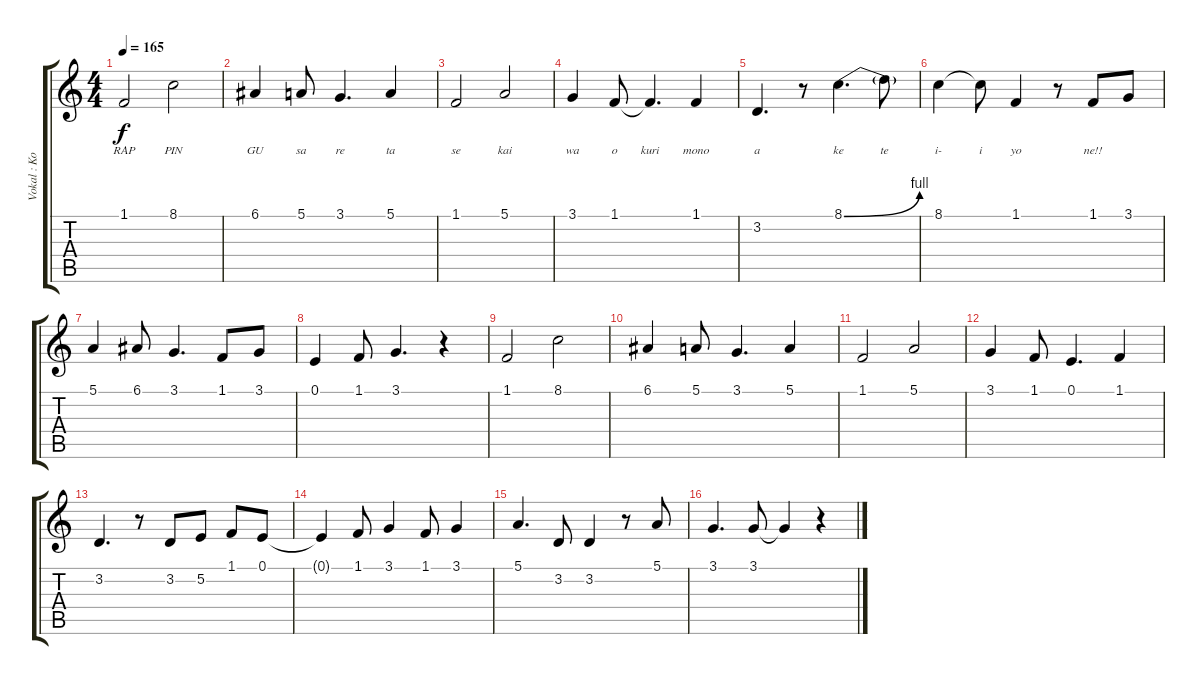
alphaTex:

\track ("Vokal : Kotobuki Tsumugi - Chan" "Vokal : Ko") {instrument flute}
\staff {score tabs}
\tuning (E4 B3 G3 D3 A2 E2) {hide}
\ts (4 4)
\tempo 165
\clef g2
\ks c
1.1.2{lyrics (0 "RAP") lyrics (1 "") lyrics (2 "") lyrics (3 "") lyrics (4 "") dy f} 8.1.2{lyrics (0 "PIN") lyrics (1 "") lyrics (2 "") lyrics (3 "") lyrics (4 "")} |
6.1.4{lyrics (0 "GU") lyrics (1 "") lyrics (2 "") lyrics (3 "") lyrics (4 "")} 5.1.8{lyrics (0 "sa") lyrics (1 "") lyrics (2 "") lyrics (3 "") lyrics (4 "")} 3.1.4{d lyrics (0 "re") lyrics (1 "") lyrics (2 "") lyrics (3 "") lyrics (4 "")} 5.1.4{lyrics (0 "ta") lyrics (1 "") lyrics (2 "") lyrics (3 "") lyrics (4 "")} |
1.1.2{lyrics (0 "se") lyrics (1 "") lyrics (2 "") lyrics (3 "") lyrics (4 "")} 5.1.2{lyrics (0 "kai") lyrics (1 "") lyrics (2 "") lyrics (3 "") lyrics (4 "")} |
3.1.4{lyrics (0 "wa") lyrics (1 "") lyrics (2 "") lyrics (3 "") lyrics (4 "")} 1.1.8{lyrics (0 "o") lyrics (1 "") lyrics (2 "") lyrics (3 "") lyrics (4 "")} 1.1{t}.4{d lyrics (0 "kuri") lyrics (1 "") lyrics (2 "") lyrics (3 "") lyrics (4 "")} 1.1.4{lyrics (0 "mono") lyrics (1 "") lyrics (2 "") lyrics (3 "") lyrics (4 "")} |
3.2.4{d lyrics (0 "a") lyrics (1 "") lyrics (2 "") lyrics (3 "") lyrics (4 "")} r.8 8.1{be (bend 0 0 60 4)}.4{d lyrics (0 "ke") lyrics (1 "") lyrics (2 "") lyrics (3 "") lyrics (4 "")} 8.1{t}.8{lyrics (0 "te") lyrics (1 "") lyrics (2 "") lyrics (3 "") lyrics (4 "")} |
8.1.4{lyrics (0 "i-") lyrics (1 "") lyrics (2 "") lyrics (3 "") lyrics (4 "")} 8.1{t}.8{lyrics (0 "i") lyrics (1 "") lyrics (2 "") lyrics (3 "") lyrics (4 "")} 1.1.4{lyrics (0 "yo") lyrics (1 "") lyrics (2 "") lyrics (3 "") lyrics (4 "")} r.8 1.1.8{lyrics (0 "ne!!") lyrics (1 "") lyrics (2 "") lyrics (3 "") lyrics (4 "")} 3.1.8 |
5.1.4 6.1.8 3.1.4{d} 1.1.8 3.1.8 |
0.1.4 1.1.8 3.1.4{d} r.4 |
1.1.2 8.1.2 |
6.1.4 5.1.8 3.1.4{d} 5.1.4 |
1.1.2 5.1.2 |
3.1.4 1.1.8 0.1.4{d} 1.1.4 |
3.2.4{d} r.8 3.2.8 5.2.8 1.1.8 0.1.8 |
0.1{t}.4 1.1.8 3.1.4 1.1.8 3.1.4 |
5.1.4{d} 3.2.8 3.2.4 r.8 5.1.8 |
3.1.4{d} 3.1.8 3.1{t}.4 r.4
